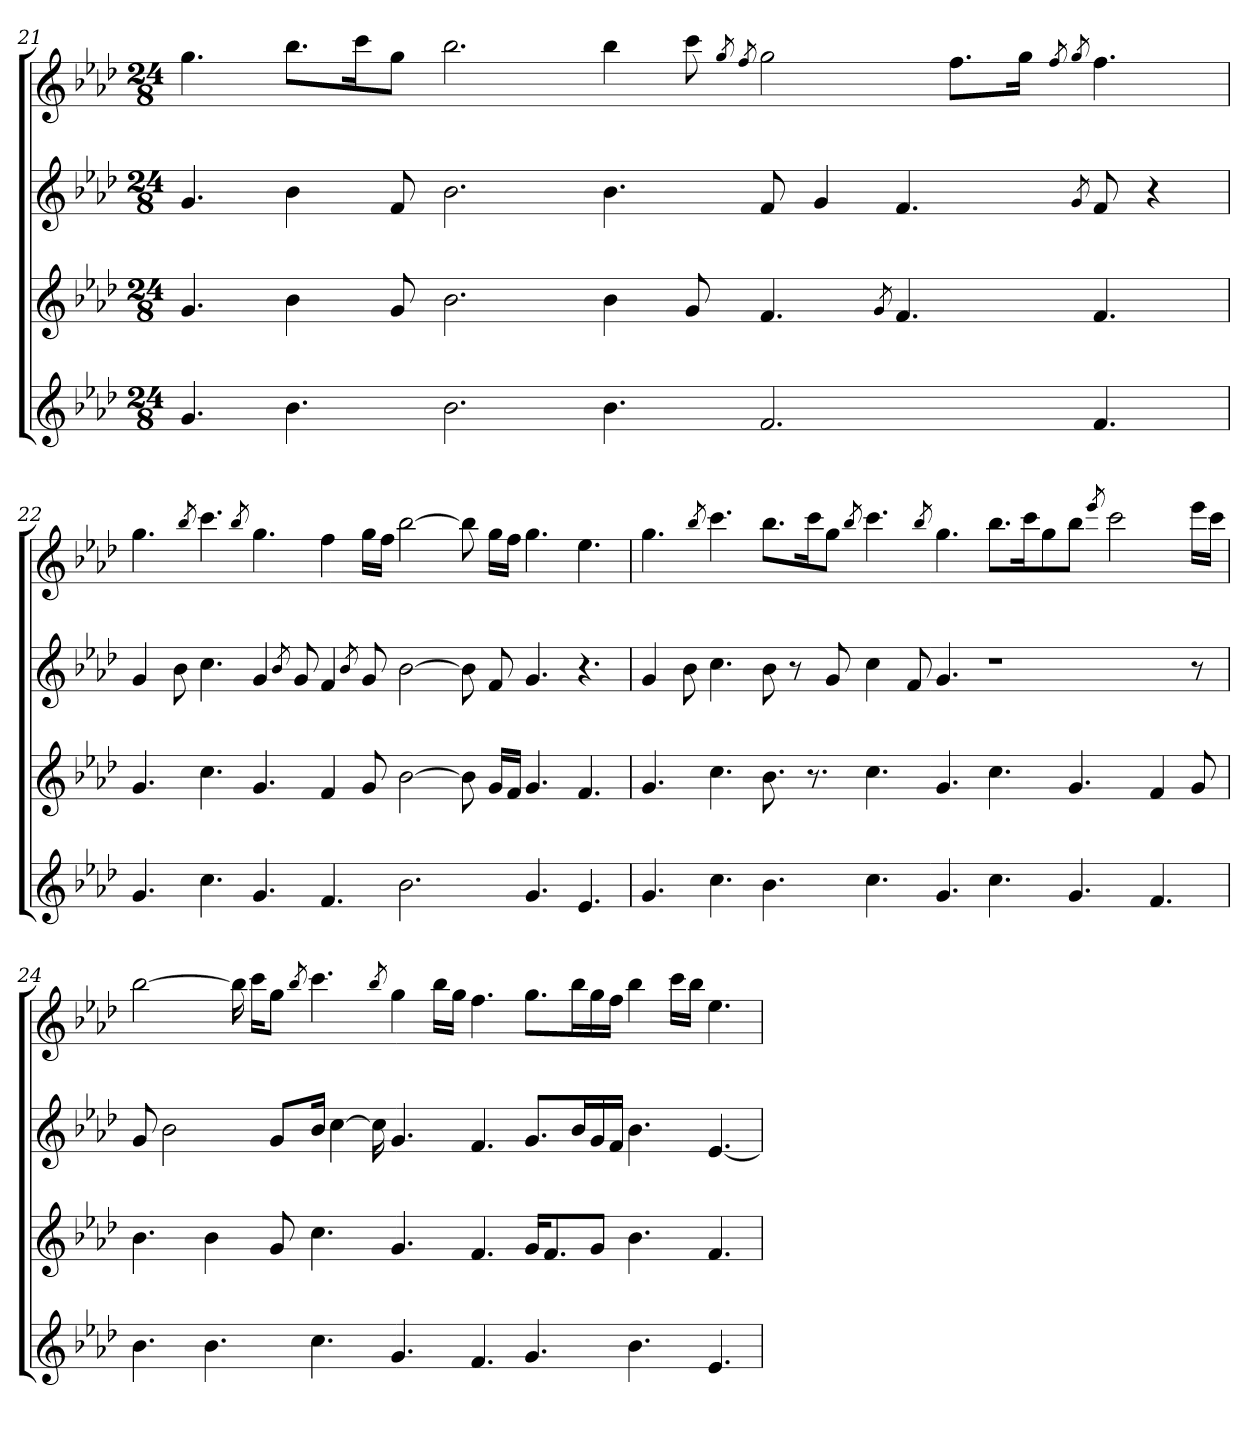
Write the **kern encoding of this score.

**kern	**kern	**kern	**kern
*part4	*part3	*part2	*part1
*staff4	*staff3	*staff2	*staff1
*clefG2	*clefG2	*clefG2	*clefG2
*k[b-e-a-d-]	*k[b-e-a-d-]	*k[b-e-a-d-]	*k[b-e-a-d-]
*M24/8	*M24/8	*M24/8	*M24/8
=21	=21	=21	=21
4.g	4.g	4.g	4.gg
4.b-	4b-	4b-	8.bb-\L
.	.	.	16ccc\K
.	8g	8f	8gg\J
2.b-	2.b-	2.b-	2.bb-
4.b-	4b-	4.b-	4bb-
.	8g	.	8ccc
.	.	.	8qgg
.	.	.	8qff
2.f	4.f	8f	2gg
.	.	4g	.
.	8qg	.	.
.	4.f	4.f	.
.	.	.	8.ff\L
.	.	.	16gg\Jk
.	.	.	8qff
.	.	8qg	8qgg
4.f	4.f	8f	4.ff
.	.	4r	.
=22	=22	=22	=22
4.g	4.g	4g	4.gg
.	.	8b-	.
.	.	.	8qbb-
4.cc	4.cc	4.cc	4.ccc
.	.	.	8qbb-
4.g	4.g	4g	4.gg
.	.	8qb-	.
.	.	8g	.
4.f	4f	4f	4ff
.	.	8qb-	.
.	8g	8g	16gg\LL
.	.	.	16ff\JJ
2.b-	[2b-	[2b-	[2bb-
.	8b-]	8b-]	8bb-]
.	16g/LL	8f	16gg\LL
.	16f/JJ	.	16ff\JJ
4.g	4.g	4.g	4.gg
4.e-	4.f	4.r	4.ee-
=23	=23	=23	=23
4.g	4.g	4g	4.gg
.	.	8b-	.
.	.	.	8qbb-
4.cc	4.cc	4.cc	4.ccc
4.b-	8.b-	8b-	8.bb-\L
.	.	8r	.
.	8.r	.	16ccc\K
.	.	8g	8gg\J
.	.	.	8qbb-
4.cc	4.cc	4cc	4.ccc
.	.	8f	.
.	.	.	8qbb-
4.g	4.g	4.g	4.gg
4.cc	4.cc	1r	8.bb-\L
.	.	.	16ccc\K
.	.	.	8gg\
4.g	4.g	.	8bb-\J
.	.	.	8qeee-
.	.	.	2ccc
4.f	4f	.	.
.	8g	8r	16eee-\LL
.	.	.	16ccc\JJ
=24	=24	=24	=24
4.b-	4.b-	8g	[2bb-
.	.	2b-	.
4.b-	4b-	.	.
.	.	.	16bb-]
.	.	.	16ccc\KL
.	8g	8g/L	8gg\J
.	.	.	8qbb-
4.cc	4.cc	16b-/Jk	4.ccc
.	.	[4cc	.
.	.	16cc]	.
.	.	.	8qbb-
4.g	4.g	4.g	4gg
.	.	.	16bb-\LL
.	.	.	16gg\JJ
4.f	4.f	4.f	4.ff
4.g	16g/KL	8.g/L	8.gg\L
.	8.f/	.	.
.	.	16b-/L	16bb-\L
.	8g/J	16g/	16gg\
.	.	16f/JJ	16ff\JJ
4.b-	4.b-	4.b-	4bb-
.	.	.	16ccc\LL
.	.	.	16bb-\JJ
4.e-	4.f	[4.e-	4.ee-
=	=	=	=
*-	*-	*-	*-
